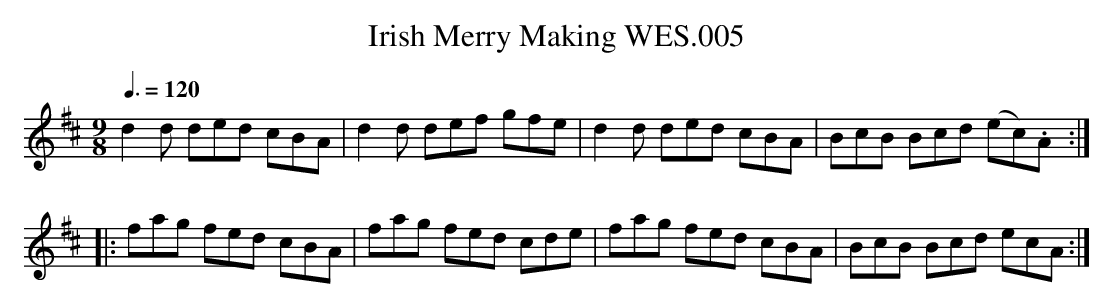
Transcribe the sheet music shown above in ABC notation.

X:1
T:Irish Merry Making WES.005
M:9/8
L:1/8
Q:3/8=120
K:D
d2d ded cBA|d2d def gfe|d2d ded cBA|BcB Bcd (ec).A:|
|:fag fed cBA|fag fed cde|fag fed cBA|BcB Bcd ecA :|
